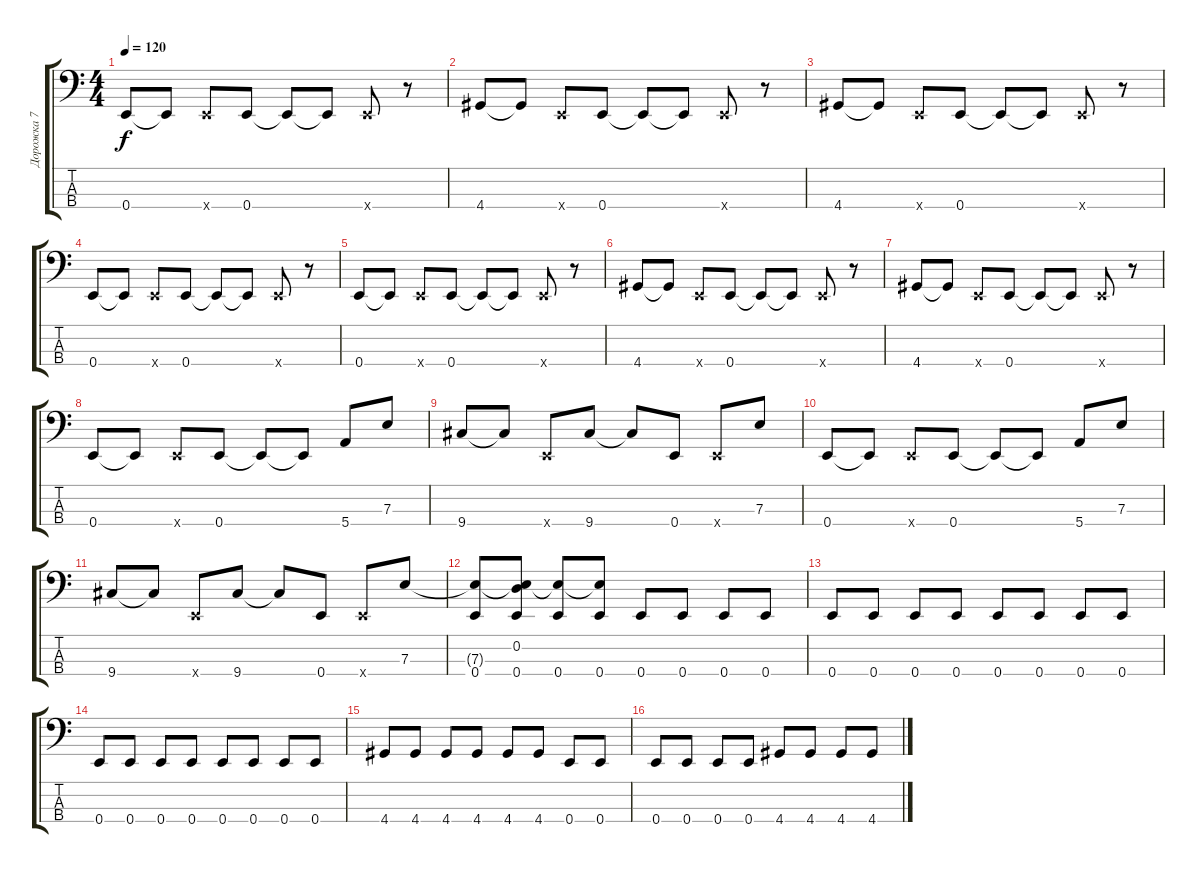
\track ("Дорожка 7" "Дорожка 7") {instrument electricbasspick}
\staff {score tabs}
\tuning (G2 D2 A1 E1) {hide}
\ts (4 4)
\tempo 120
\clef f4
\ks c
0.4.8{dy f} 0.4{t}.8 0.4{x}.8 0.4.8 0.4{t}.8 0.4{t}.8 0.4{x}.8 r.8 |
4.4.8 4.4{t}.8 0.4{x}.8 0.4.8 0.4{t}.8 0.4{t}.8 0.4{x}.8 r.8 |
4.4.8 4.4{t}.8 0.4{x}.8 0.4.8 0.4{t}.8 0.4{t}.8 0.4{x}.8 r.8 |
0.4.8 0.4{t}.8 0.4{x}.8 0.4.8 0.4{t}.8 0.4{t}.8 0.4{x}.8 r.8 |
0.4.8 0.4{t}.8 0.4{x}.8 0.4.8 0.4{t}.8 0.4{t}.8 0.4{x}.8 r.8 |
4.4.8 4.4{t}.8 0.4{x}.8 0.4.8 0.4{t}.8 0.4{t}.8 0.4{x}.8 r.8 |
4.4.8 4.4{t}.8 0.4{x}.8 0.4.8 0.4{t}.8 0.4{t}.8 0.4{x}.8 r.8 |
0.4.8 0.4{t}.8 0.4{x}.8 0.4.8 0.4{t}.8 0.4{t}.8 5.4.8 7.3.8 |
9.4.8 9.4{t}.8 0.4{x}.8 9.4.8 9.4{t}.8 0.4.8 0.4{x}.8 7.3.8 |
0.4.8 0.4{t}.8 0.4{x}.8 0.4.8 0.4{t}.8 0.4{t}.8 5.4.8 7.3.8 |
9.4.8 9.4{t}.8 0.4{x}.8 9.4.8 9.4{t}.8 0.4.8 0.4{x}.8 7.3.8 |
(7.3{t} 0.4).8{volume 2} (0.2 7.3{t} 0.4).8{volume 16} (7.3{t} 0.4).8 (7.3{t} 0.4).8 0.4.8 0.4.8 0.4.8 0.4.8 |
0.4.8 0.4.8 0.4.8 0.4.8 0.4.8 0.4.8 0.4.8 0.4.8 |
0.4.8 0.4.8 0.4.8 0.4.8 0.4.8 0.4.8 0.4.8 0.4.8 |
4.4.8 4.4.8 4.4.8 4.4.8 4.4.8 4.4.8 0.4.8 0.4.8 |
0.4.8 0.4.8 0.4.8 0.4.8 4.4.8 4.4.8 4.4.8 4.4.8
